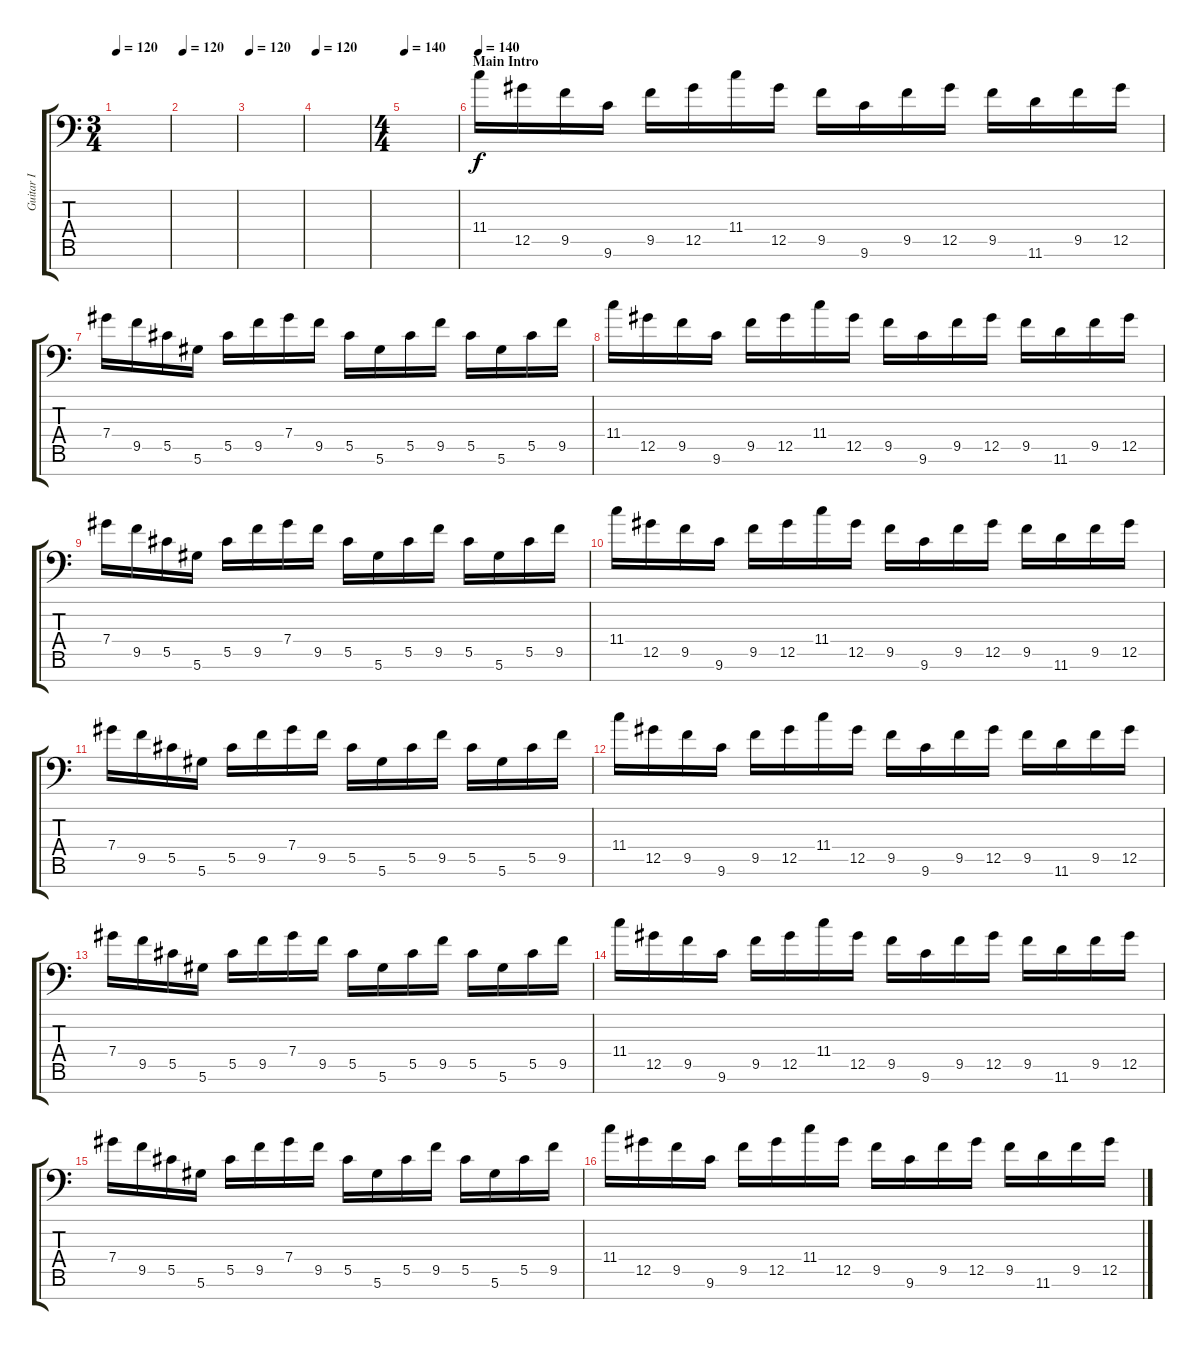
\track ("Guitar I" "Guitar I") {instrument distortionguitar}
\staff {score tabs}
\tuning (Eb4 Bb3 Gb3 Db3 Ab2 Eb2 Bb1) {hide}
\ts (3 4)
\tempo 120
\clef f4
\ks c
|
\tempo 120
|
\tempo 120
|
\tempo 120
|
\ts (4 4)
\tempo 140
|
\section ("" "Main Intro")
\tempo 140
11.4.16 12.5.16 9.5.16 9.6.16 9.5.16 12.5.16 11.4.16 12.5.16 9.5.16 9.6.16 9.5.16 12.5.16 9.5.16 11.6.16 9.5.16 12.5.16 |
7.4.16 9.5.16 5.5.16 5.6.16 5.5.16 9.5.16 7.4.16 9.5.16 5.5.16 5.6.16 5.5.16 9.5.16 5.5.16 5.6.16 5.5.16 9.5.16 |
11.4.16 12.5.16 9.5.16 9.6.16 9.5.16 12.5.16 11.4.16 12.5.16 9.5.16 9.6.16 9.5.16 12.5.16 9.5.16 11.6.16 9.5.16 12.5.16 |
7.4.16 9.5.16 5.5.16 5.6.16 5.5.16 9.5.16 7.4.16 9.5.16 5.5.16 5.6.16 5.5.16 9.5.16 5.5.16 5.6.16 5.5.16 9.5.16 |
11.4.16 12.5.16 9.5.16 9.6.16 9.5.16 12.5.16 11.4.16 12.5.16 9.5.16 9.6.16 9.5.16 12.5.16 9.5.16 11.6.16 9.5.16 12.5.16 |
7.4.16 9.5.16 5.5.16 5.6.16 5.5.16 9.5.16 7.4.16 9.5.16 5.5.16 5.6.16 5.5.16 9.5.16 5.5.16 5.6.16 5.5.16 9.5.16 |
11.4.16 12.5.16 9.5.16 9.6.16 9.5.16 12.5.16 11.4.16 12.5.16 9.5.16 9.6.16 9.5.16 12.5.16 9.5.16 11.6.16 9.5.16 12.5.16 |
7.4.16 9.5.16 5.5.16 5.6.16 5.5.16 9.5.16 7.4.16 9.5.16 5.5.16 5.6.16 5.5.16 9.5.16 5.5.16 5.6.16 5.5.16 9.5.16 |
11.4.16 12.5.16 9.5.16 9.6.16 9.5.16 12.5.16 11.4.16 12.5.16 9.5.16 9.6.16 9.5.16 12.5.16 9.5.16 11.6.16 9.5.16 12.5.16 |
7.4.16 9.5.16 5.5.16 5.6.16 5.5.16 9.5.16 7.4.16 9.5.16 5.5.16 5.6.16 5.5.16 9.5.16 5.5.16 5.6.16 5.5.16 9.5.16 |
11.4.16 12.5.16 9.5.16 9.6.16 9.5.16 12.5.16 11.4.16 12.5.16 9.5.16 9.6.16 9.5.16 12.5.16 9.5.16 11.6.16 9.5.16 12.5.16
